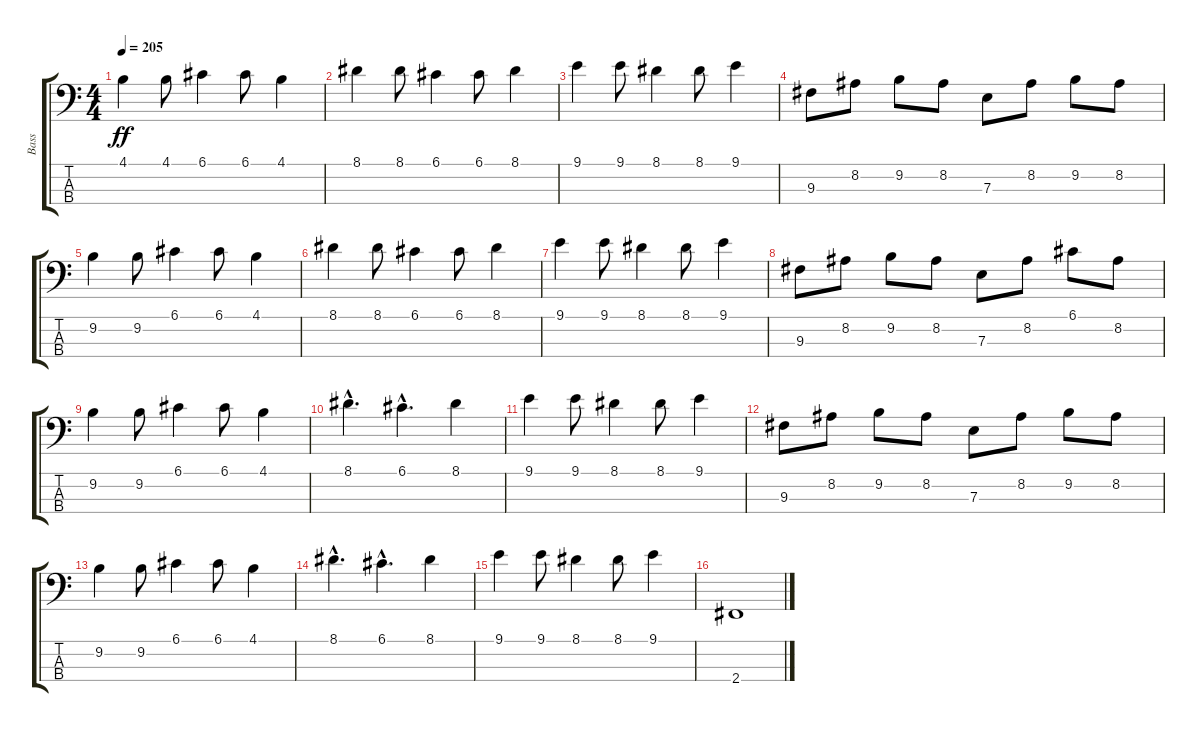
\track ("Bass" "Bass") {instrument electricbassfinger}
\staff {score tabs}
\tuning (G2 D2 A1 E1) {hide}
\ts (4 4)
\tempo 205
\clef f4
\ks c
4.1.4{dy ff instrument electricbassfinger} 4.1.8 6.1.4 6.1.8 4.1.4 |
8.1.4 8.1.8 6.1.4 6.1.8 8.1.4 |
9.1.4 9.1.8 8.1.4 8.1.8 9.1.4 |
9.3.8 8.2.8 9.2.8 8.2.8 7.3.8 8.2.8 9.2.8 8.2.8 |
9.2.4 9.2.8 6.1.4 6.1.8 4.1.4 |
8.1.4 8.1.8 6.1.4 6.1.8 8.1.4 |
9.1.4 9.1.8 8.1.4 8.1.8 9.1.4 |
9.3.8 8.2.8 9.2.8 8.2.8 7.3.8 8.2.8 6.1.8 8.2.8 |
9.2.4 9.2.8 6.1.4 6.1.8 4.1.4 |
8.1{hac}.4{d} 6.1{hac}.4{d} 8.1.4 |
9.1.4 9.1.8 8.1.4 8.1.8 9.1.4 |
9.3.8 8.2.8 9.2.8 8.2.8 7.3.8 8.2.8 9.2.8 8.2.8 |
9.2.4 9.2.8 6.1.4 6.1.8 4.1.4 |
8.1{hac}.4{d} 6.1{hac}.4{d} 8.1.4 |
9.1.4 9.1.8 8.1.4 8.1.8 9.1.4 |
2.4.1
